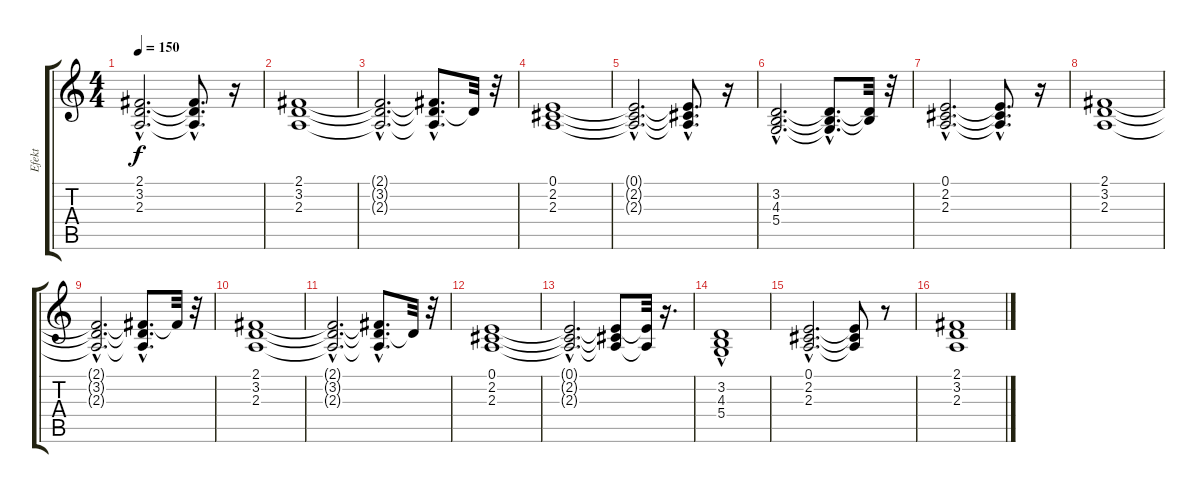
\track ("Efekt" "Efekt") {instrument fx1rain}
\staff {score tabs}
\tuning (E4 B3 G3 D3 A2 E2) {hide}
\ts (4 4)
\tempo 150
\clef g2
\ks c
(2.1{hac t} 3.2{hac t} 2.3{hac t}).2{d dy f} (2.1{hac t} 3.2{hac t} 2.3{t}).8{d} r.16 |
(2.1 3.2 2.3).1 |
(2.1{hac t} 3.2{hac t} 2.3{hac t}).2{d} (2.1{hac t} 3.2{hac t} 2.3{t}).8{d} 3.2{t}.32 r.32 |
(0.1 2.2 2.3).1 |
(0.1{hac t} 2.2{hac t} 2.3{hac t}).2{d} (0.1{hac t} 2.2{hac t} 2.3{hac t}).8{d} r.16 |
(3.2{hac} 4.3{hac} 5.4{hac}).2{d} (3.2{hac t} 4.3{hac t} 5.4{t}).8{d} (3.2{t} 4.3{t}).32 r.32 |
(0.1{hac} 2.2{hac} 2.3{hac}).2{d} (0.1{hac t} 2.2{hac t} 2.3{hac t}).8{d} r.16 |
(2.1 3.2 2.3).1 |
(2.1{hac t} 3.2{hac t} 2.3{hac t}).2{d} (2.1{hac t} 3.2{t} 2.3{hac t}).8{d} 2.1{t}.32 r.32 |
(2.1 3.2 2.3).1 |
(2.1{hac t} 3.2{hac t} 2.3{hac t}).2{d} (2.1{hac t} 3.2{hac t} 2.3{t}).8{d} 3.2{t}.32 r.32 |
(0.1 2.2 2.3).1 |
(0.1{hac t} 2.2{hac t} 2.3{hac t}).2{d} (0.1{t} 2.2{t} 2.3{t}).8 (0.1{t} 2.3{t}).32 r.16{d} |
(3.2{hac} 4.3 5.4{hac}).1 |
(0.1{hac} 2.2{hac} 2.3{hac}).2{d} (0.1{t} 2.2{t} 2.3{t}).8 r.8 |
(2.1 3.2 2.3).1
